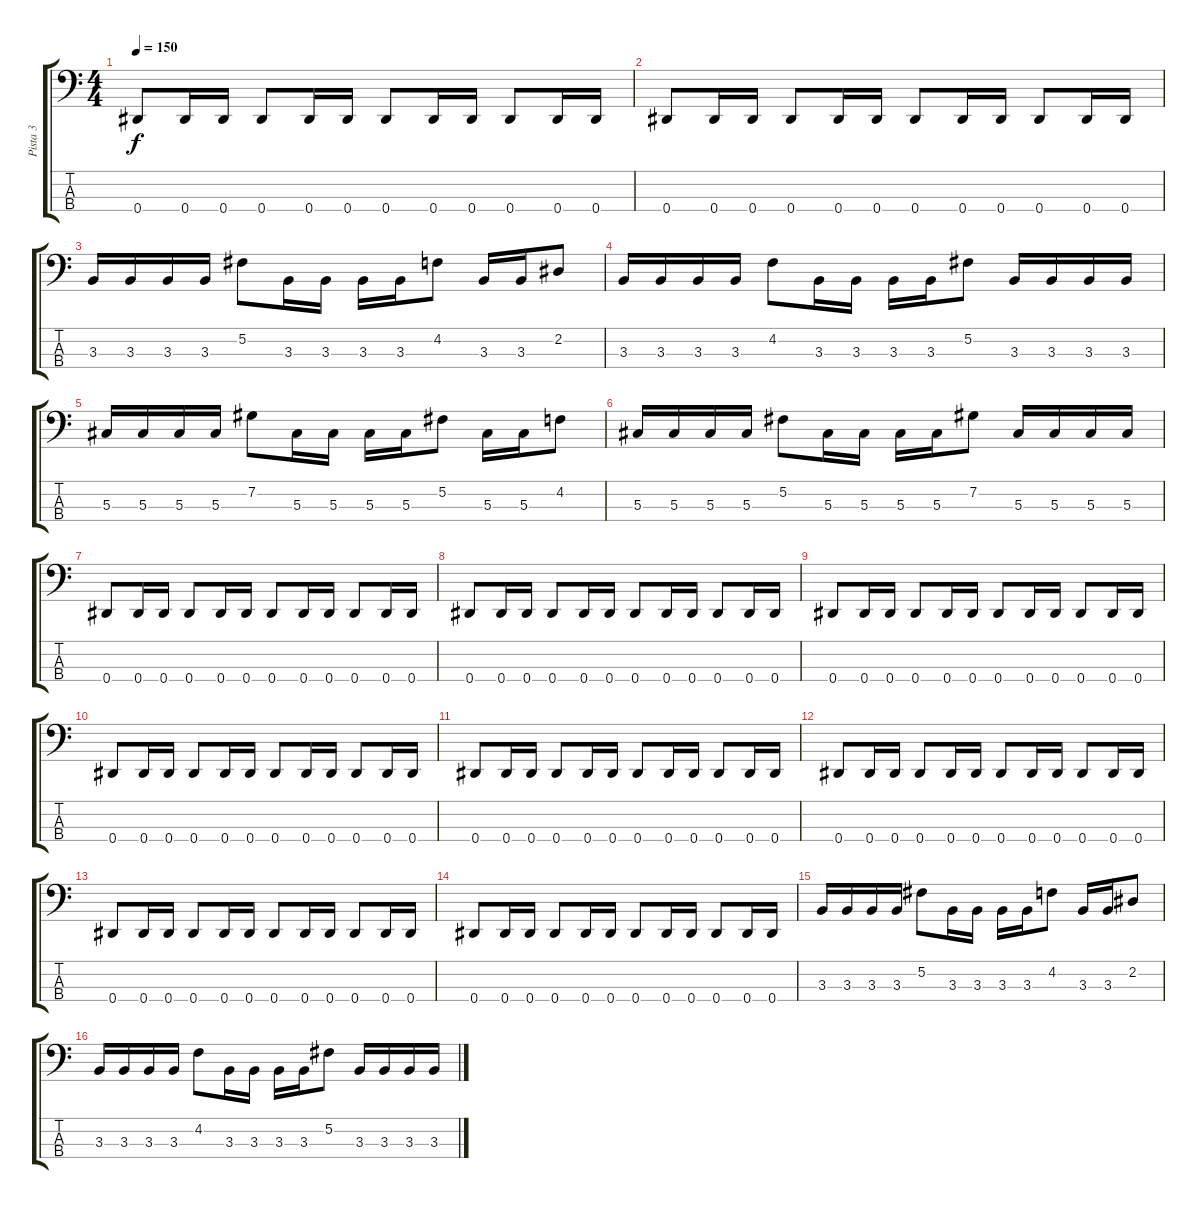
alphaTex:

\track ("Pista 3" "Pista 3") {instrument electricbassfinger}
\staff {score tabs}
\tuning (Gb2 Db2 Ab1 Eb1) {hide}
\ts (4 4)
\tempo 150
\clef f4
\ks c
0.4.8{dy f} 0.4.16 0.4.16 0.4.8 0.4.16 0.4.16 0.4.8 0.4.16 0.4.16 0.4.8 0.4.16 0.4.16 |
0.4.8 0.4.16 0.4.16 0.4.8 0.4.16 0.4.16 0.4.8 0.4.16 0.4.16 0.4.8 0.4.16 0.4.16 |
3.3.16 3.3.16 3.3.16 3.3.16 5.2.8 3.3.16 3.3.16 3.3.16 3.3.16 4.2.8 3.3.16 3.3.16 2.2.8 |
3.3.16 3.3.16 3.3.16 3.3.16 4.2.8 3.3.16 3.3.16 3.3.16 3.3.16 5.2.8 3.3.16 3.3.16 3.3.16 3.3.16 |
5.3.16 5.3.16 5.3.16 5.3.16 7.2.8 5.3.16 5.3.16 5.3.16 5.3.16 5.2.8 5.3.16 5.3.16 4.2.8 |
5.3.16 5.3.16 5.3.16 5.3.16 5.2.8 5.3.16 5.3.16 5.3.16 5.3.16 7.2.8 5.3.16 5.3.16 5.3.16 5.3.16 |
0.4.8 0.4.16 0.4.16 0.4.8 0.4.16 0.4.16 0.4.8 0.4.16 0.4.16 0.4.8 0.4.16 0.4.16 |
0.4.8 0.4.16 0.4.16 0.4.8 0.4.16 0.4.16 0.4.8 0.4.16 0.4.16 0.4.8 0.4.16 0.4.16 |
0.4.8 0.4.16 0.4.16 0.4.8 0.4.16 0.4.16 0.4.8 0.4.16 0.4.16 0.4.8 0.4.16 0.4.16 |
0.4.8 0.4.16 0.4.16 0.4.8 0.4.16 0.4.16 0.4.8 0.4.16 0.4.16 0.4.8 0.4.16 0.4.16 |
0.4.8 0.4.16 0.4.16 0.4.8 0.4.16 0.4.16 0.4.8 0.4.16 0.4.16 0.4.8 0.4.16 0.4.16 |
0.4.8 0.4.16 0.4.16 0.4.8 0.4.16 0.4.16 0.4.8 0.4.16 0.4.16 0.4.8 0.4.16 0.4.16 |
0.4.8 0.4.16 0.4.16 0.4.8 0.4.16 0.4.16 0.4.8 0.4.16 0.4.16 0.4.8 0.4.16 0.4.16 |
0.4.8 0.4.16 0.4.16 0.4.8 0.4.16 0.4.16 0.4.8 0.4.16 0.4.16 0.4.8 0.4.16 0.4.16 |
3.3.16 3.3.16 3.3.16 3.3.16 5.2.8 3.3.16 3.3.16 3.3.16 3.3.16 4.2.8 3.3.16 3.3.16 2.2.8 |
3.3.16 3.3.16 3.3.16 3.3.16 4.2.8 3.3.16 3.3.16 3.3.16 3.3.16 5.2.8 3.3.16 3.3.16 3.3.16 3.3.16
